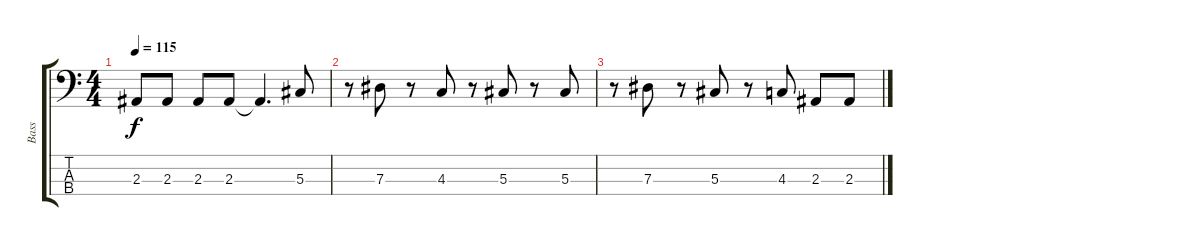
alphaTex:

\track ("Bass" "Bass") {instrument electricbassfinger}
\staff {score tabs}
\tuning (Gb2 Db2 Ab1 Eb1) {hide}
\ts (4 4)
\tempo 115
\clef f4
\ks c
2.3.8{dy f} 2.3.8 2.3.8 2.3.8 2.3{t}.4{d} 5.3.8 |
r.8 7.3.8 r.8 4.3.8 r.8 5.3.8 r.8 5.3.8 |
r.8 7.3.8 r.8 5.3.8 r.8 4.3.8 2.3.8 2.3.8
